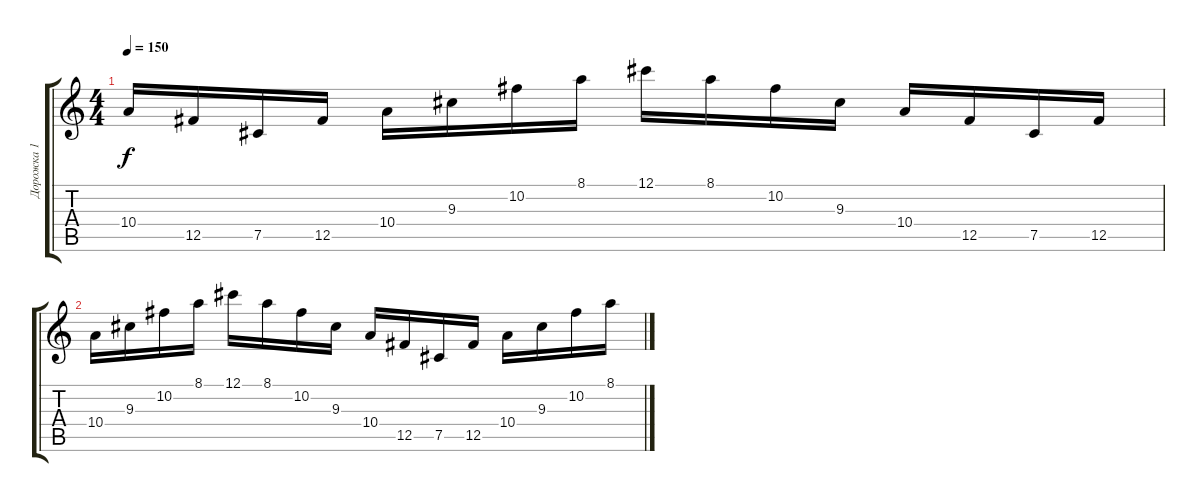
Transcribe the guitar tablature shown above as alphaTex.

\track ("Дорожка 1" "Дорожка 1") {instrument distortionguitar}
\staff {score tabs}
\tuning (Db4 Ab3 E3 B2 Gb2 B1) {hide}
\ts (4 4)
\tempo 150
\clef g2
\ks c
10.4.16{dy f} 12.5.16 7.5.16 12.5.16 10.4.16 9.3.16 10.2.16 8.1.16 12.1.16 8.1.16 10.2.16 9.3.16 10.4.16 12.5.16 7.5.16 12.5.16 |
10.4.16 9.3.16 10.2.16 8.1.16 12.1.16 8.1.16 10.2.16 9.3.16 10.4.16 12.5.16 7.5.16 12.5.16 10.4.16 9.3.16 10.2.16 8.1.16
